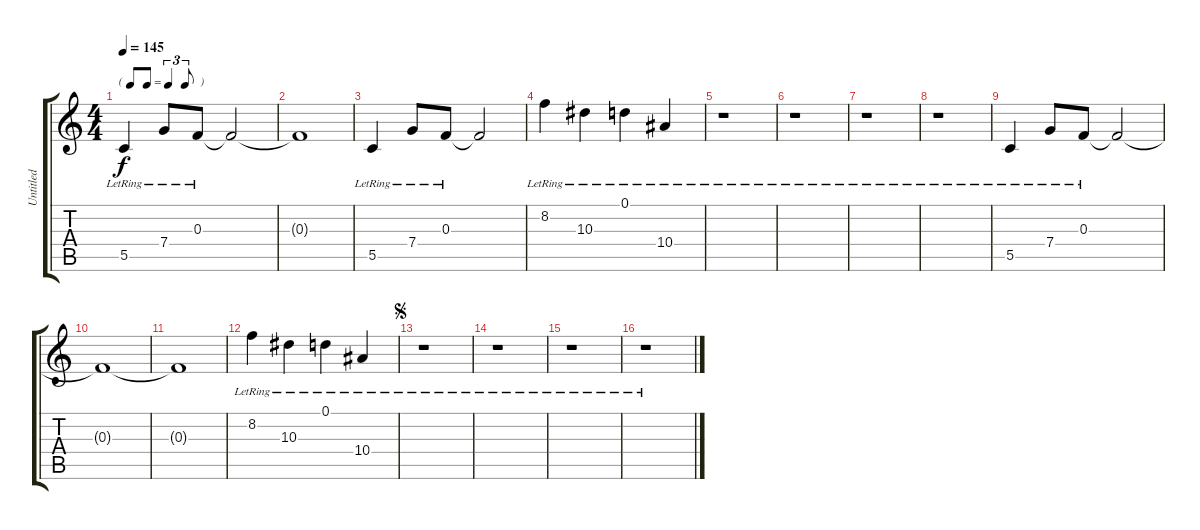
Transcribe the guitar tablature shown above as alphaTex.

\track ("Untitled" "Untitled") {instrument electricguitarclean}
\staff {score tabs}
\tuning (D4 A3 F3 C3 G2 C2) {hide}
\ts (4 4)
\tf triplet8th
\tempo 145
\clef g2
\ks c
5.5{lr}.4{dy f} 7.4{lr}.8 0.3{lr}.8 0.3{t}.2 |
0.3{t}.1 |
5.5{lr}.4 7.4{lr}.8 0.3{lr}.8 0.3{t}.2 |
8.2{lr}.4 10.3{lr}.4 0.1{lr}.4 10.4{lr}.4 |
r.1 |
r.1 |
r.1 |
r.1 |
5.5{lr}.4 7.4{lr}.8 0.3{lr}.8 0.3{t}.2 |
0.3{t}.1 |
0.3{t}.1 |
8.2{lr}.4 10.3{lr}.4 0.1{lr}.4 10.4{lr}.4 |
\jump segno
r.1 |
r.1 |
r.1 |
r.1
